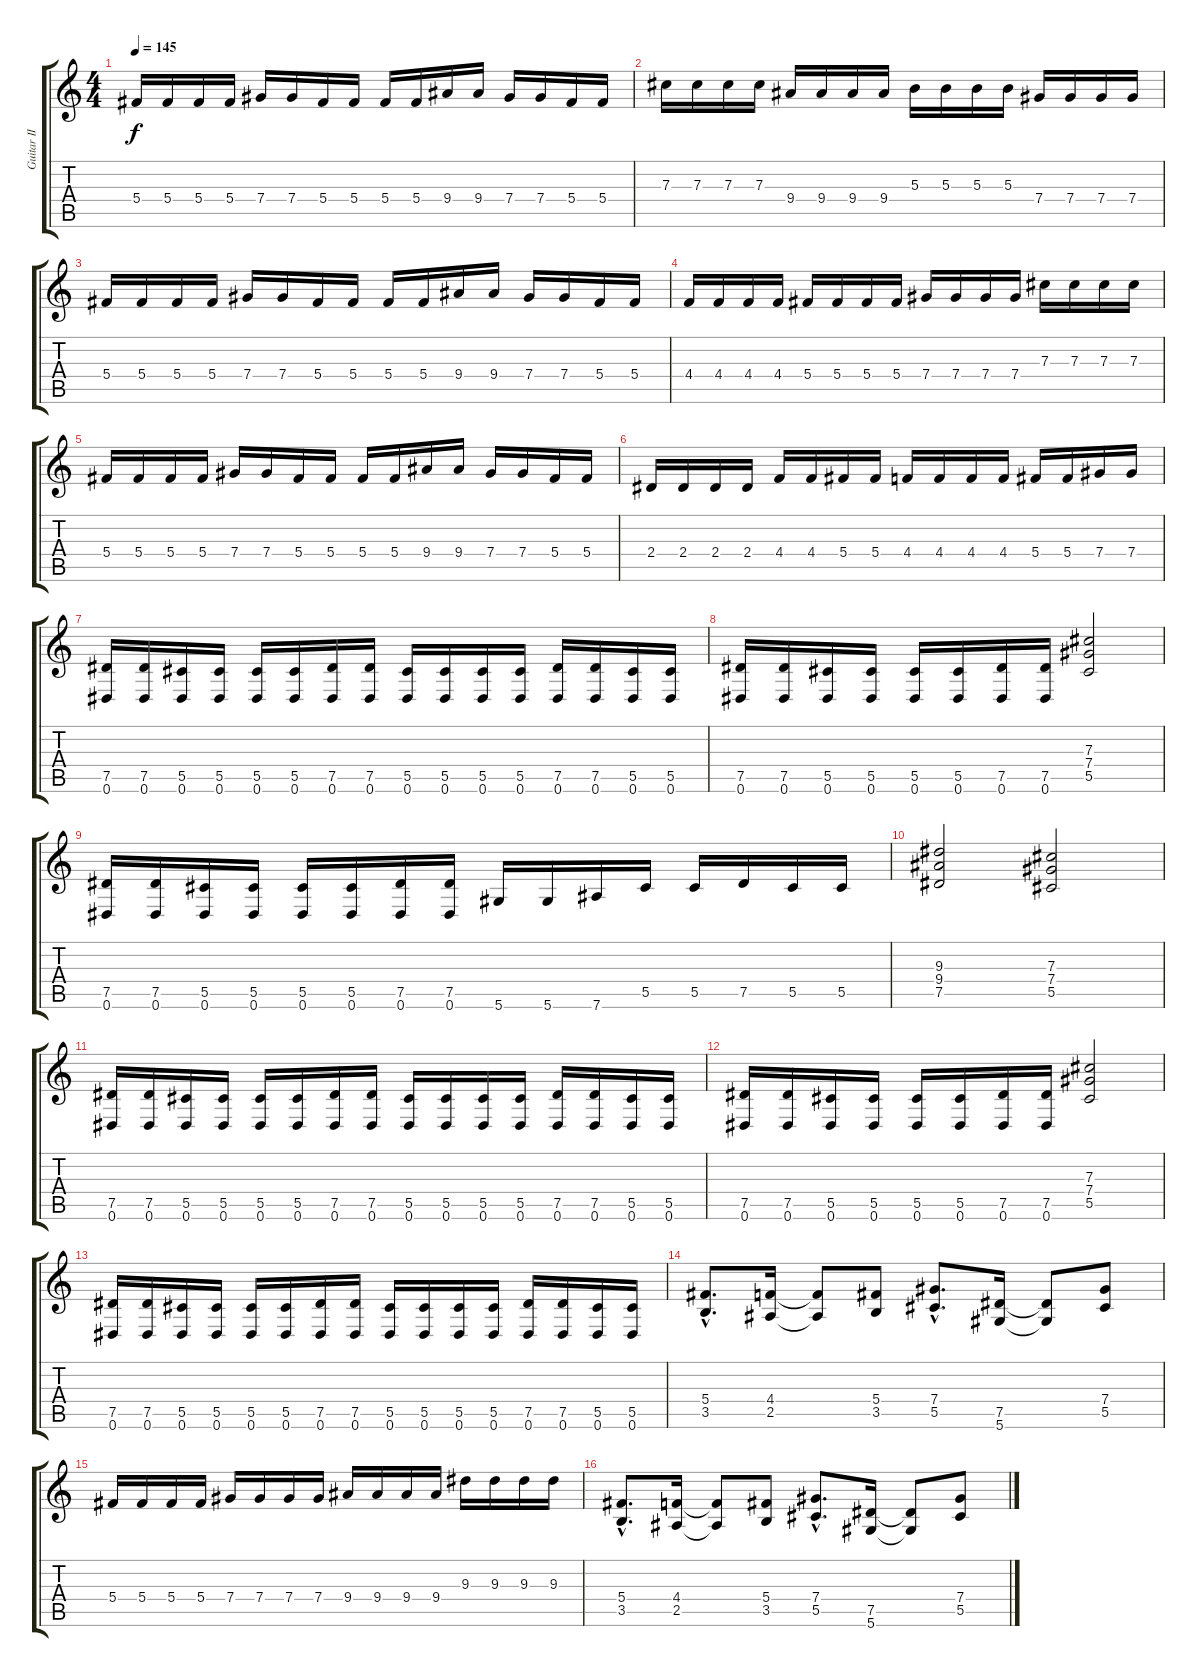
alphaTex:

\track ("Guitar II" "Guitar II") {instrument distortionguitar}
\staff {score tabs}
\tuning (Eb4 Bb3 Gb3 Db3 Ab2 Eb2) {hide}
\ts (4 4)
\tempo 145
\clef g2
\ks c
5.4.16{dy f} 5.4.16 5.4.16 5.4.16 7.4.16 7.4.16 5.4.16 5.4.16 5.4.16 5.4.16 9.4.16 9.4.16 7.4.16 7.4.16 5.4.16 5.4.16 |
7.3.16 7.3.16 7.3.16 7.3.16 9.4.16 9.4.16 9.4.16 9.4.16 5.3.16 5.3.16 5.3.16 5.3.16 7.4.16 7.4.16 7.4.16 7.4.16 |
5.4.16 5.4.16 5.4.16 5.4.16 7.4.16 7.4.16 5.4.16 5.4.16 5.4.16 5.4.16 9.4.16 9.4.16 7.4.16 7.4.16 5.4.16 5.4.16 |
4.4.16 4.4.16 4.4.16 4.4.16 5.4.16 5.4.16 5.4.16 5.4.16 7.4.16 7.4.16 7.4.16 7.4.16 7.3.16 7.3.16 7.3.16 7.3.16 |
5.4.16 5.4.16 5.4.16 5.4.16 7.4.16 7.4.16 5.4.16 5.4.16 5.4.16 5.4.16 9.4.16 9.4.16 7.4.16 7.4.16 5.4.16 5.4.16 |
2.4.16 2.4.16 2.4.16 2.4.16 4.4.16 4.4.16 5.4.16 5.4.16 4.4.16 4.4.16 4.4.16 4.4.16 5.4.16 5.4.16 7.4.16 7.4.16 |
(7.5 0.6).16 (7.5 0.6).16 (5.5 0.6).16 (5.5 0.6).16 (5.5 0.6).16 (5.5 0.6).16 (7.5 0.6).16 (7.5 0.6).16 (5.5 0.6).16 (5.5 0.6).16 (5.5 0.6).16 (5.5 0.6).16 (7.5 0.6).16 (7.5 0.6).16 (5.5 0.6).16 (5.5 0.6).16 |
(7.5 0.6).16 (7.5 0.6).16 (5.5 0.6).16 (5.5 0.6).16 (5.5 0.6).16 (5.5 0.6).16 (7.5 0.6).16 (7.5 0.6).16 (7.3 7.4 5.5).2 |
(7.5 0.6).16 (7.5 0.6).16 (5.5 0.6).16 (5.5 0.6).16 (5.5 0.6).16 (5.5 0.6).16 (7.5 0.6).16 (7.5 0.6).16 5.6.16 5.6.16 7.6.16 5.5.16 5.5.16 7.5.16 5.5.16 5.5.16 |
(9.3 9.4 7.5).2 (7.3 7.4 5.5).2 |
(7.5 0.6).16 (7.5 0.6).16 (5.5 0.6).16 (5.5 0.6).16 (5.5 0.6).16 (5.5 0.6).16 (7.5 0.6).16 (7.5 0.6).16 (5.5 0.6).16 (5.5 0.6).16 (5.5 0.6).16 (5.5 0.6).16 (7.5 0.6).16 (7.5 0.6).16 (5.5 0.6).16 (5.5 0.6).16 |
(7.5 0.6).16 (7.5 0.6).16 (5.5 0.6).16 (5.5 0.6).16 (5.5 0.6).16 (5.5 0.6).16 (7.5 0.6).16 (7.5 0.6).16 (7.3 7.4 5.5).2 |
(7.5 0.6).16 (7.5 0.6).16 (5.5 0.6).16 (5.5 0.6).16 (5.5 0.6).16 (5.5 0.6).16 (7.5 0.6).16 (7.5 0.6).16 (5.5 0.6).16 (5.5 0.6).16 (5.5 0.6).16 (5.5 0.6).16 (7.5 0.6).16 (7.5 0.6).16 (5.5 0.6).16 (5.5 0.6).16 |
(5.4{hac} 3.5{hac}).8{d} (4.4 2.5).16 (4.4{t} 2.5{t}).8 (5.4 3.5).8 (7.4{hac} 5.5{hac}).8{d} (7.5 5.6).16 (7.5{t} 5.6{t}).8 (7.4 5.5).8 |
5.4.16 5.4.16 5.4.16 5.4.16 7.4.16 7.4.16 7.4.16 7.4.16 9.4.16 9.4.16 9.4.16 9.4.16 9.3.16 9.3.16 9.3.16 9.3.16 |
(5.4{hac} 3.5{hac}).8{d} (4.4 2.5).16 (4.4{t} 2.5{t}).8 (5.4 3.5).8 (7.4{hac} 5.5{hac}).8{d} (7.5 5.6).16 (7.5{t} 5.6{t}).8 (7.4 5.5).8
